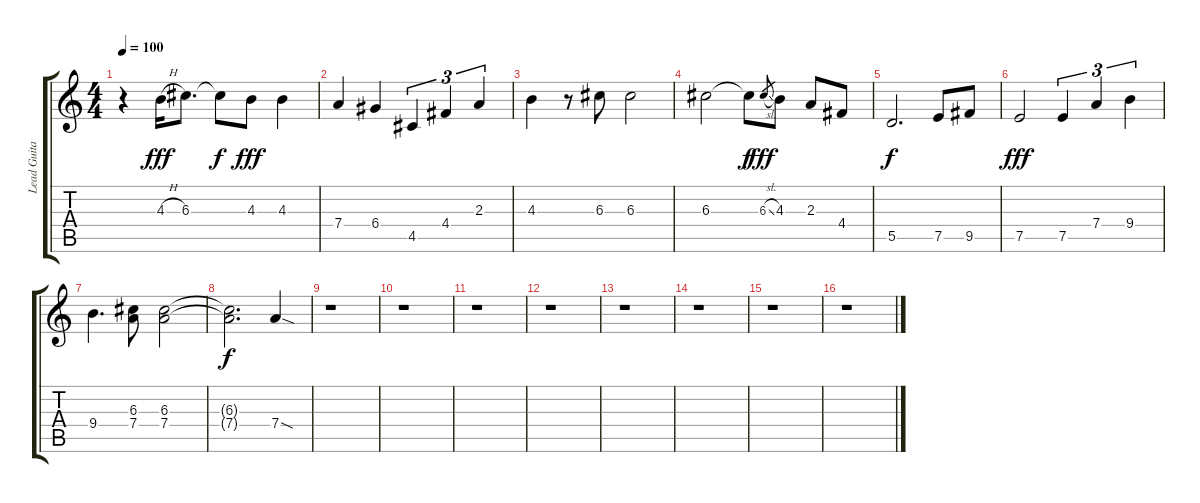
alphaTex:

\track ("Lead Guitar" "Lead Guita") {instrument electricguitarjazz}
\staff {score tabs}
\tuning (E4 B3 G3 D3 A2 E2) {hide}
\ts (4 4)
\tempo 100
\clef g2
\ks c
r.4{dy f} 4.3{h}.16{dy fff} 6.3.8{d} 6.3{t}.8{dy f} 4.3.8{dy fff} 4.3.4 |
7.4.4 6.4.4 4.5.4{tu (3 2)} 4.4.4{tu (3 2)} 2.3.4{tu (3 2)} |
4.3.4 r.8 6.3.8 6.3.2 |
6.3.2 6.3{t}.8{dy f} 6.3{sl}.8{gr dy fff} 4.3.8 2.3.8 4.4.8 |
5.5.2{d dy f} 7.5.8 9.5.8 |
7.5.2{dy fff} 7.5.4{tu (3 2)} 7.4.4{tu (3 2)} 9.4.4{tu (3 2)} |
9.4.4{d} (6.3 7.4).8 (6.3 7.4).2 |
(6.3{t} 7.4{t}).2{d dy f} 7.4{sod}.4 |
r.1 |
r.1 |
r.1 |
r.1 |
r.1 |
r.1 |
r.1 |
r.1
